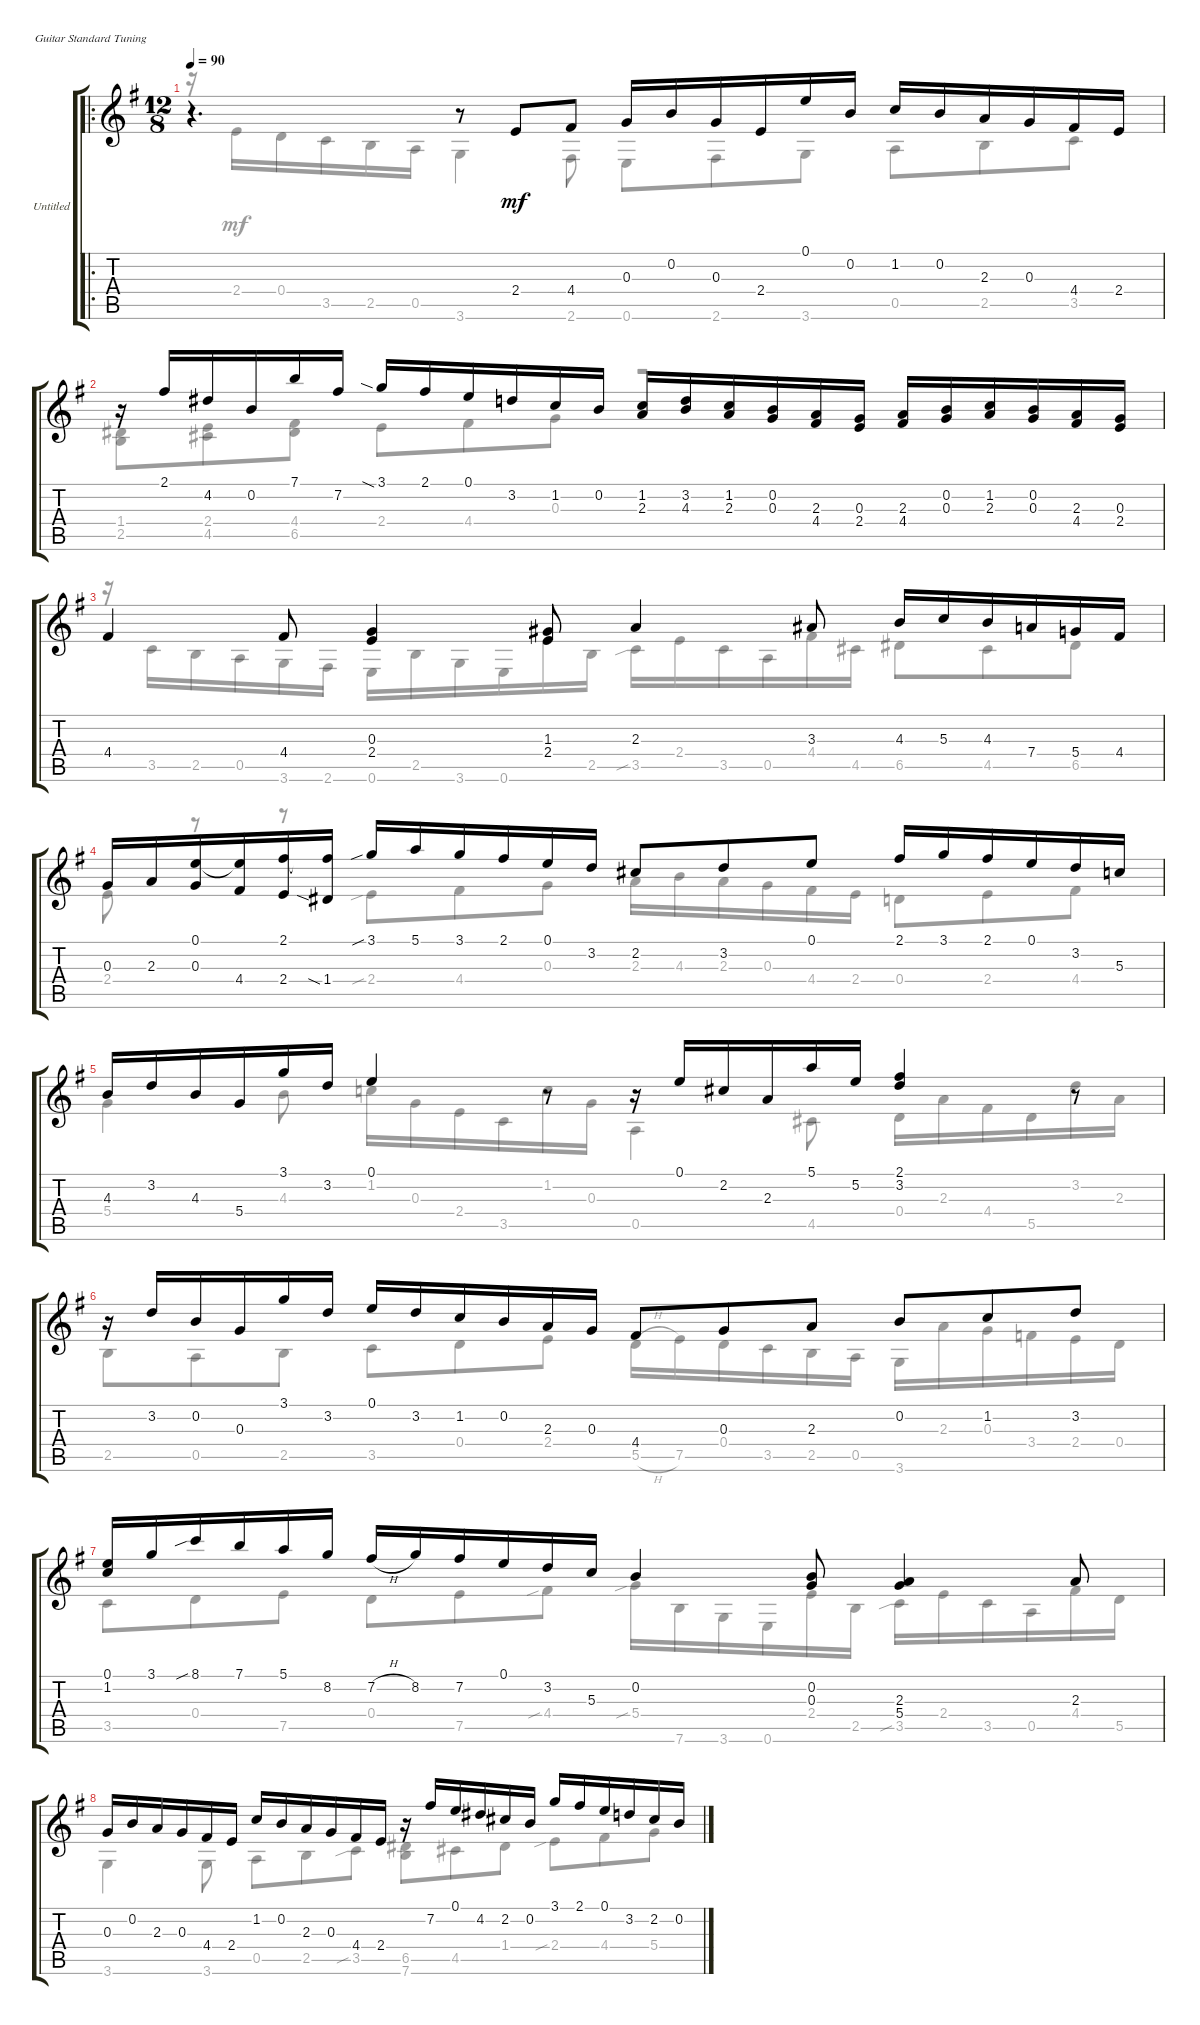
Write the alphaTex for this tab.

\bracketExtendMode groupsimilarinstruments
\firstSystemTrackNameOrientation horizontal
\otherSystemsTrackNameOrientation horizontal
\track ("Untitled" "Untitled") {instrument acousticguitarnylon}
\staff {score tabs}
\tuning (E4 B3 G3 D3 A2 E2)
\voice
\ro
\ts (12 8)
\tempo 90
\clef g2
\ks eminor
r.4{d dy mf instrument acousticguitarnylon} r.8 2.4.8 4.4.8 0.3.16 0.2.16 0.3.16 2.4.16 0.1.16 0.2.16 1.2.16 0.2.16 2.3.16 0.3.16 4.4.16 2.4.16 |
r.16 2.1.16 4.2.16 0.2.16 7.1.16 7.2.16 3.1{sia}.16 2.1.16 0.1.16 3.2.16 1.2.16 0.2.16 (1.2 2.3).16 (3.2 4.3).16 (1.2 2.3).16 (0.2 0.3).16 (2.3 4.4).16 (0.3 2.4).16 (2.3 4.4).16 (0.2 0.3).16 (1.2 2.3).16 (0.2 0.3).16 (2.3 4.4).16 (0.3 2.4).16 |
4.4.4 4.4.8 (0.3 2.4).4 (1.3 2.4).8 2.3.4 3.3.8 4.3.16 5.3.16 4.3.16 7.4.16 5.4.16 4.4.16 |
0.3.16 2.3.16 (0.1 0.3).16 (0.1{t} 4.4).16 (2.1 2.4).16 (2.1{t} 1.4{sia}).16 3.1{sib}.16 5.1.16 3.1.16 2.1.16 0.1.16 3.2.16 2.2.8 3.2.8 0.1.8 2.1.16 3.1.16 2.1.16 0.1.16 3.2.16 5.3.16 |
4.3.16 3.2.16 4.3.16 5.4.16 3.1.16 3.2.16 0.1.4 r.8 r.16 0.1.16 2.2.16 2.3.16 5.1.16 5.2.16 (2.1 3.2).4 r.8 |
r.16 3.2.16 0.2.16 0.3.16 3.1.16 3.2.16 0.1.16 3.2.16 1.2.16 0.2.16 2.3.16 0.3.16 4.4.8 0.3.8 2.3.8 0.2.8 1.2.8 3.2.8 |
(0.1 1.2).16 3.1.16 8.1{sib}.16 7.1.16 5.1.16 8.2.16 7.2{h}.16 8.2.16 7.2.16 0.1.16 3.2.16 5.3.16 0.2.4 (0.2 0.3).8 (2.3 5.4).4 2.3.8 |
0.3.16 0.2.16 2.3.16 0.3.16 4.4.16 2.4.16 1.2.16 0.2.16 2.3.16 0.3.16 4.4.16 2.4.16 r.16 7.2.16 0.1.16 4.2.16 2.2.16 0.2.16 3.1.16 2.1.16 0.1.16 3.2.16 2.2.16 0.2.16
\voice
\clef g2
\ottava regular
\simile none
\ks eminor
r.16{dy mf} 2.4.16 0.4.16 3.5.16 2.5.16 0.5.16 3.6.4 2.6.8 0.6.8 2.6.8 3.6.8 0.5.8 2.5.8 3.5.8 |
(1.4 2.5).8 (2.4 4.5).8 (4.4 6.5).8 2.4.8 4.4.8 0.3.8 r.2{d} |
r.16 3.5.16 2.5.16 0.5.16 3.6.16 2.6.16 0.6.16 2.5.16 3.6.16 0.6.16 2.4.16 2.5.16 3.5{sib}.16 2.4.16 3.5.16 0.5.16 4.4.16 4.5.16 6.5.8 4.5.8 6.5.8 |
2.4.8 r.8 r.8 2.4{sib}.8 4.4.8 0.3.8 2.3.16 4.3.16 2.3.16 0.3.16 4.4.16 2.4.16 0.4.8 2.4.8 4.4.8 |
5.4.4 4.3.8 1.2.16 0.3.16 2.4.16 3.5.16 1.2.16 0.3.16 0.5.4 4.5.8 0.4.16 2.3.16 4.4.16 5.5.16 3.2.16 2.3.16 |
2.5.8 0.5.8 2.5.8 3.5.8 0.4.8 2.4.8 5.5{h}.16 7.5.16 0.4.16 3.5.16 2.5.16 0.5.16 3.6.16 2.3.16 0.3.16 3.4.16 2.4.16 0.4.16 |
3.5.8 0.4.8 7.5.8 0.4.8 7.5.8 4.4{sib}.8 5.4{sib}.16 7.6.16 3.6.16 0.6.16 2.4.16 2.5.16 3.5{sib}.16 2.4.16 3.5.16 0.5.16 4.4.16 5.5.16 |
3.6.4 3.6.8 0.5.8 2.5.8 3.5{sib}.8 (6.5 7.6).8 4.5.8 1.4.8 2.4{sib}.8 4.4.8 5.4.8
